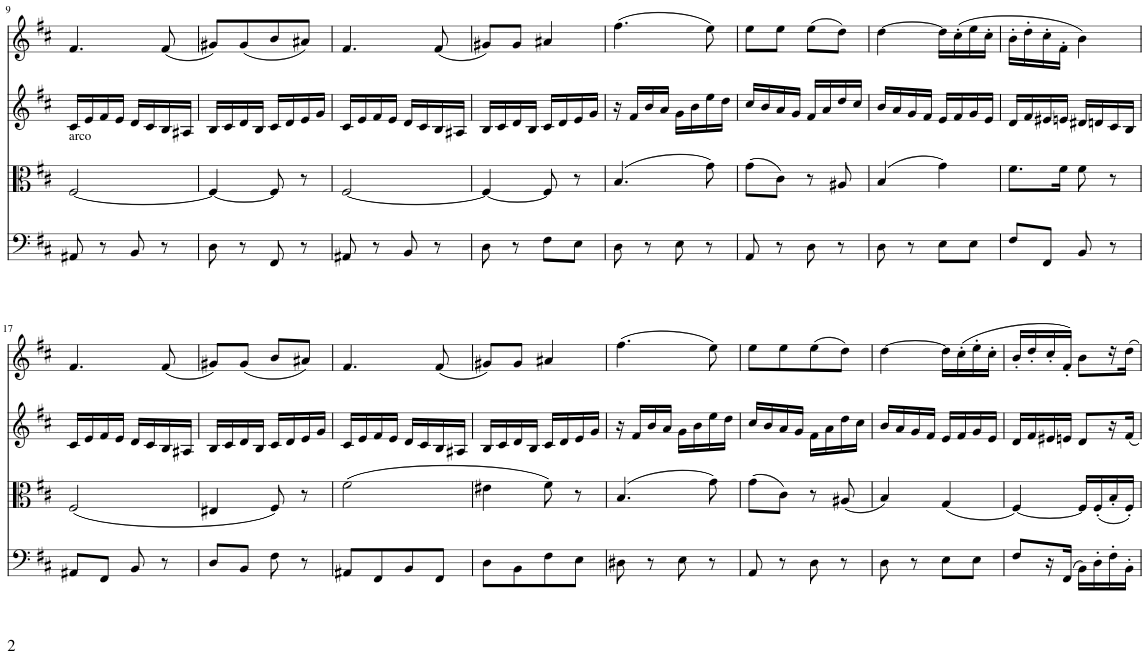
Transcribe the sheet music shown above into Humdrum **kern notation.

**kern	**kern	**kern	**kern
*part4	*part3	*part2	*part1
*staff4	*staff3	*staff2	*staff1
*I"Piano	*I"Piano	*I"Piano	*I"Piano
*I'Pno	*I'Pno	*I'Pno	*I'Pno
!!LO:PB:g=z
*clefF4	*clefC3	*clefG2	*clefG2
*k[f#c#]	*k[f#c#]	*k[f#c#]	*k[f#c#]
*M2/4	*M2/4	*M2/4	*M2/4
=9	=9	=9	=9
!	!LO:TX:a:t=arco	!	!
8AA#X/	[2F#/	16c#/LL	4.f#/
.	.	16e/	.
8r	.	16f#/	.
.	.	16e/JJ	.
8BB/	.	16d/LL	.
.	.	16c#/	.
8r	.	16B/	(8f#/
.	.	16A#X/JJ	.
=10	=10	=10	=10
8D\	4F#/_	16B/LL	8g#X/L)
.	.	16c#/	.
8r	.	16d/	(8g#/
.	.	16B/JJ	.
8FF#/	8F#/]	16c#/LL	8b/
.	.	16d/	.
8r	8r	16e/	8a#X/J)
.	.	16g/JJ	.
=11	=11	=11	=11
8AA#X/	[2F#/	16c#/LL	4.f#/
.	.	16e/	.
8r	.	16f#/	.
.	.	16e/JJ	.
8BB/	.	16d/LL	.
.	.	16c#/	.
8r	.	16B/	(8f#/
.	.	16A#X/JJ	.
=12	=12	=12	=12
8D\	4F#/_	16B/LL	8g#X/L)
.	.	16c#/	.
8r	.	16d/	8g#/J
.	.	16B/JJ	.
8F#\L	8F#/]	16c#/LL	4a#X/
.	.	16d/	.
8E\J	8r	16e/	.
.	.	16g/JJ	.
=13	=13	=13	=13
8D\	(4.B/	16r	(4.ff#\
.	.	16f#/LL	.
8r	.	16b/	.
.	.	16a/JJ	.
8E\	.	16g\LL	.
.	.	16b\	.
8r	8g\)	16ee\	8ee\)
.	.	16dd\JJ	.
=14	=14	=14	=14
8AA/	(8g\L	16cc#/LL	8ee\L
.	.	16b/	.
8r	8c#\J)	16a/	8ee\J
.	.	16g/JJ	.
8D\	8r	16f#/LL	(8ee\L
.	.	16a/	.
8r	8A#X/	16dd/	8dd\J)
.	.	16cc#/JJ	.
=15	=15	=15	=15
8D\	(4B/	16b/LL	[4dd\
.	.	16a/	.
8r	.	16g/	.
.	.	16f#/JJ	.
8E\L	4g\)	16e/LL	16dd\LL]
.	.	16f#/	(16cc#'\
8E\J	.	16g/	16ee\
.	.	16e/JJ	16cc#'\JJ
=16	=16	=16	=16
8F#/L	8.f#\L	16d/LL	16b'\LL
.	.	16f#/	16dd'\
8FF#/J	.	16e#X/	16cc#'\
.	16f#\Jk	16en/JJ	16f#'\JJ
8BB/	8f#\	16d#X/LL	4b\)
.	.	16dn/	.
8r	8r	16c#/	.
.	.	16B/JJ	.
!!LO:LB:g=z
=17	=17	=17	=17
8AA#X/L	(2F#/	16c#/LL	4.f#/
.	.	16e/	.
8FF#/J	.	16f#/	.
.	.	16e/JJ	.
8BB/	.	16d/LL	.
.	.	16c#/	.
8r	.	16B/	(8f#/
.	.	16A#X/JJ	.
=18	=18	=18	=18
8D/L	4E#X/	16B/LL	8g#X/L)
.	.	16c#/	.
8BB/J	.	16d/	(8g#/J
.	.	16B/JJ	.
8F#\	8F#/)	16c#/LL	8b/L
.	.	16d/	.
8r	8r	16e/	8a#X/J)
.	.	16g/JJ	.
=19	=19	=19	=19
8AA#X/L	(2f#\	16c#/LL	4.f#/
.	.	16e/	.
8FF#/	.	16f#/	.
.	.	16e/JJ	.
8BB/	.	16d/LL	.
.	.	16c#/	.
8FF#/J	.	16B/	(8f#/
.	.	16A#X/JJ	.
=20	=20	=20	=20
8D\L	4e#X\	16B/LL	8g#X/L)
.	.	16c#/	.
8BB\	.	16d/	8g#/J
.	.	16B/JJ	.
8F#\	8f#\)	16c#/LL	4a#X/
.	.	16d/	.
8E\J	8r	16e/	.
.	.	16g/JJ	.
=21	=21	=21	=21
8D#X\	(4.B/	16r	(4.ff#\
.	.	16f#/LL	.
8r	.	16b/	.
.	.	16a/JJ	.
8E\	.	16g\LL	.
.	.	16b\	.
8r	8g\)	16ee\	8ee\)
.	.	16dd\JJ	.
=22	=22	=22	=22
8AA/	(8g\L	16cc#/LL	8ee\L
.	.	16b/	.
8r	8c#\J)	16a/	8ee\
.	.	16g/JJ	.
8D\	8r	16f#\LL	(8ee\
.	.	16a\	.
8r	(8A#X/	16dd\	8dd\J)
.	.	16cc#\JJ	.
=23	=23	=23	=23
8D\	4B/)	16b/LL	[4dd\
.	.	16a/	.
8r	.	16g/	.
.	.	16f#/JJ	.
8E\L	(4G/	16e/LL	16dd\LL]
.	.	16f#/	(16cc#'\
8E\J	.	16g/	16ee'\
.	.	16e/JJ	16cc#'\JJ
=24	=24	=24	=24
8F#/L	[4F#/)	16d/LL	16b'/LL
.	.	16f#/	16dd'/
16r	.	16e#X/	16cc#'/
(16FF#/JJ	.	16en/JJ	16f#'/JJ)
16BB\LL)	16F#/LL]	8d/L	8b\L
16D'\	(16F#'/	.	.
16F#'\	16B'/	16r	16r
16BB'\JJ	16F#'/JJ)	16f#/JJ	16dd\JJ
=	=	=	=
*-	*-	*-	*-
